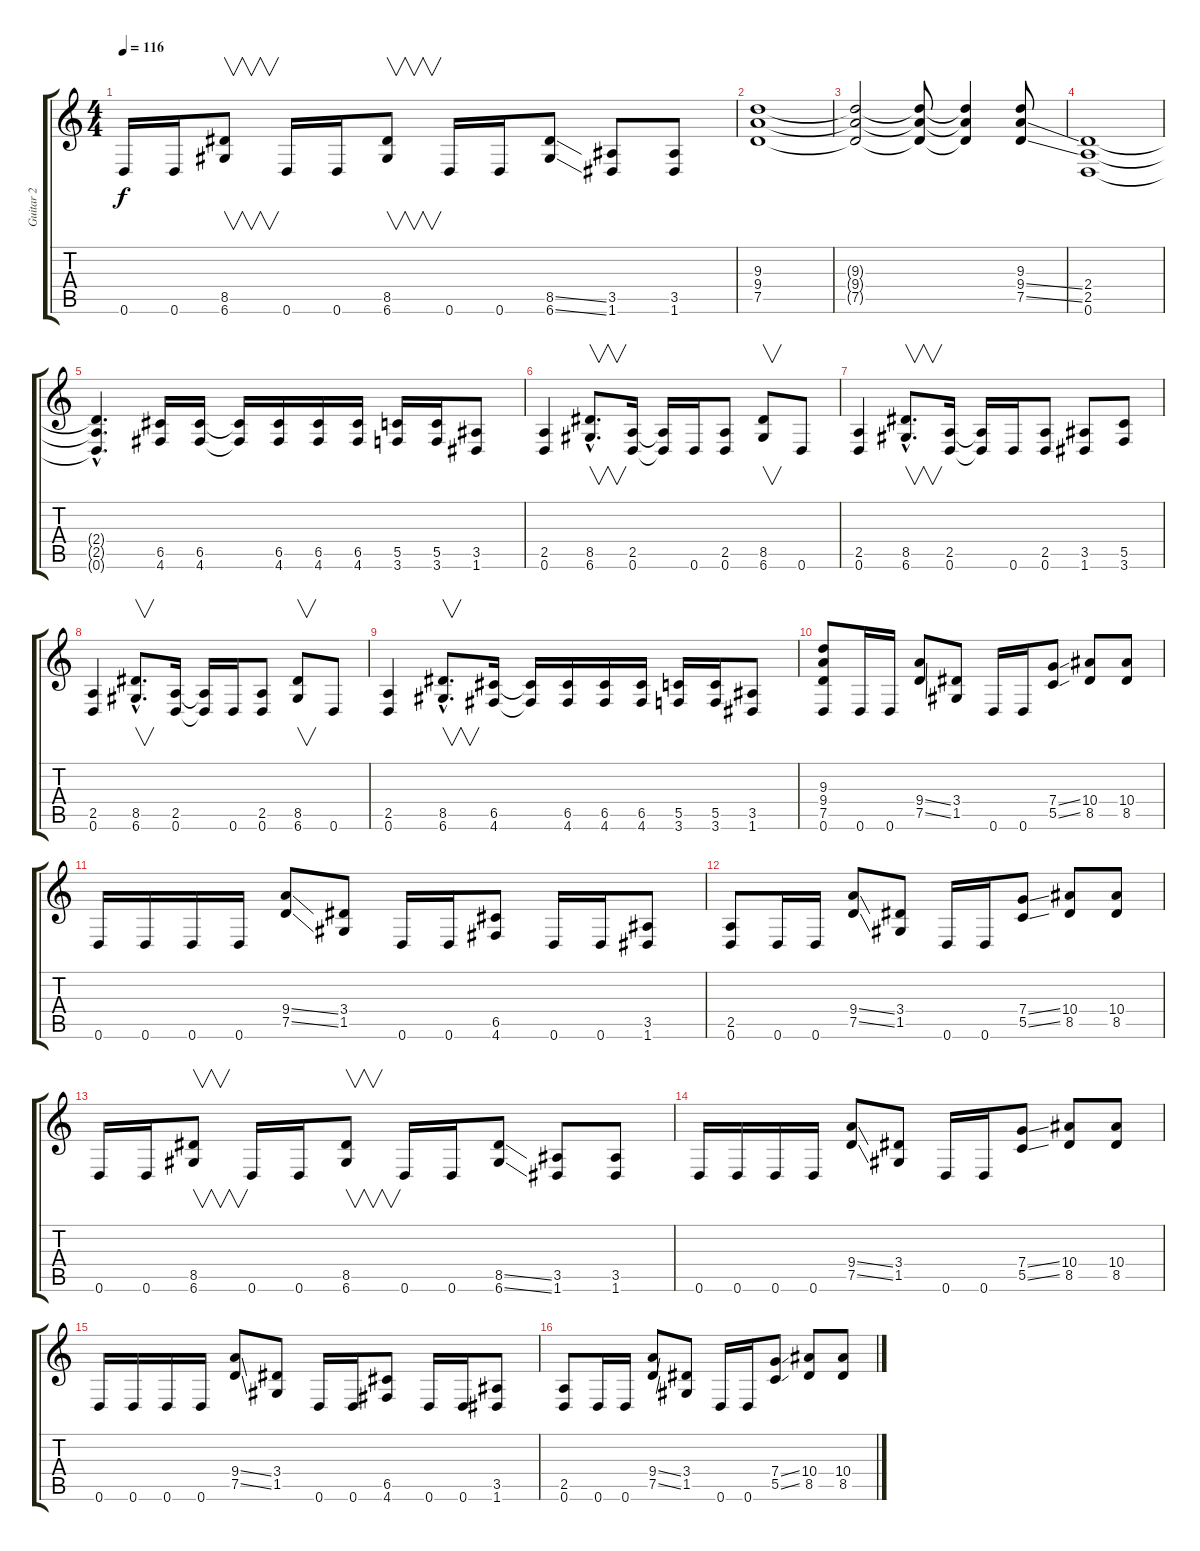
\track ("Guitar 2" "Guitar 2") {instrument distortionguitar}
\staff {score tabs}
\tuning (D4 A3 F3 C3 G2 D2) {hide}
\ts (4 4)
\tempo 116
\clef g2
\ks c
0.6.16{dy f} 0.6.16 (8.5 6.6).8{v} 0.6.16 0.6.16 (8.5 6.6).8{v} 0.6.16 0.6.16 (8.5{ss} 6.6{ss}).8 (3.5 1.6).8 (3.5 1.6).8 |
(9.3 9.4 7.5).1 |
(9.3{t} 9.4{t} 7.5{t}).2 (9.3{t} 9.4{t} 7.5{t}).8 (9.3{t} 9.4{t} 7.5{t}).4 (9.3 9.4{ss} 7.5{ss}).8 |
(2.4 2.5 0.6).1 |
(2.4{hac t} 2.5{hac t} 0.6{hac t}).4{d} (6.5 4.6).16 (6.5 4.6).16 (6.5{t} 4.6{t}).16 (6.5 4.6).16 (6.5 4.6).16 (6.5 4.6).16 (5.5 3.6).16 (5.5 3.6).16 (3.5 1.6).8 |
(2.5 0.6).4 (8.5{hac} 6.6{hac}).8{v d} (2.5 0.6).16 (2.5{t} 0.6{t}).16 0.6.16 (2.5 0.6).8 (8.5 6.6).8{v} 0.6.8 |
(2.5 0.6).4 (8.5{hac} 6.6{hac}).8{v d} (2.5 0.6).16 (2.5{t} 0.6{t}).16 0.6.16 (2.5 0.6).8 (3.5 1.6).8 (5.5 3.6).8 |
(2.5 0.6).4 (8.5{hac} 6.6{hac}).8{v d} (2.5 0.6).16 (2.5{t} 0.6{t}).16 0.6.16 (2.5 0.6).8 (8.5 6.6).8{v} 0.6.8 |
(2.5 0.6).4 (8.5{hac} 6.6{hac}).8{v d} (6.5 4.6).16 (6.5{t} 4.6{t}).16 (6.5 4.6).16 (6.5 4.6).16 (6.5 4.6).16 (5.5 3.6).16 (5.5 3.6).16 (3.5 1.6).8 |
(9.3 9.4 7.5 0.6).8 0.6.16 0.6.16 (9.4{ss} 7.5{ss}).8 (3.4 1.5).8 0.6.16 0.6.16 (7.4{ss} 5.5{ss}).8 (10.4 8.5).8 (10.4 8.5).8 |
0.6.16 0.6.16 0.6.16 0.6.16 (9.4{ss} 7.5{ss}).8 (3.4 1.5).8 0.6.16 0.6.16 (6.5 4.6).8 0.6.16 0.6.16 (3.5 1.6).8 |
(2.5 0.6).8 0.6.16 0.6.16 (9.4{ss} 7.5{ss}).8 (3.4 1.5).8 0.6.16 0.6.16 (7.4{ss} 5.5{ss}).8 (10.4 8.5).8 (10.4 8.5).8 |
0.6.16 0.6.16 (8.5 6.6).8{v} 0.6.16 0.6.16 (8.5 6.6).8{v} 0.6.16 0.6.16 (8.5{ss} 6.6{ss}).8 (3.5 1.6).8 (3.5 1.6).8 |
0.6.16 0.6.16 0.6.16 0.6.16 (9.4{ss} 7.5{ss}).8 (3.4 1.5).8 0.6.16 0.6.16 (7.4{ss} 5.5{ss}).8 (10.4 8.5).8 (10.4 8.5).8 |
0.6.16 0.6.16 0.6.16 0.6.16 (9.4{ss} 7.5{ss}).8 (3.4 1.5).8 0.6.16 0.6.16 (6.5 4.6).8 0.6.16 0.6.16 (3.5 1.6).8 |
(2.5 0.6).8 0.6.16 0.6.16 (9.4{ss} 7.5{ss}).8 (3.4 1.5).8 0.6.16 0.6.16 (7.4{ss} 5.5{ss}).8 (10.4 8.5).8 (10.4 8.5).8
